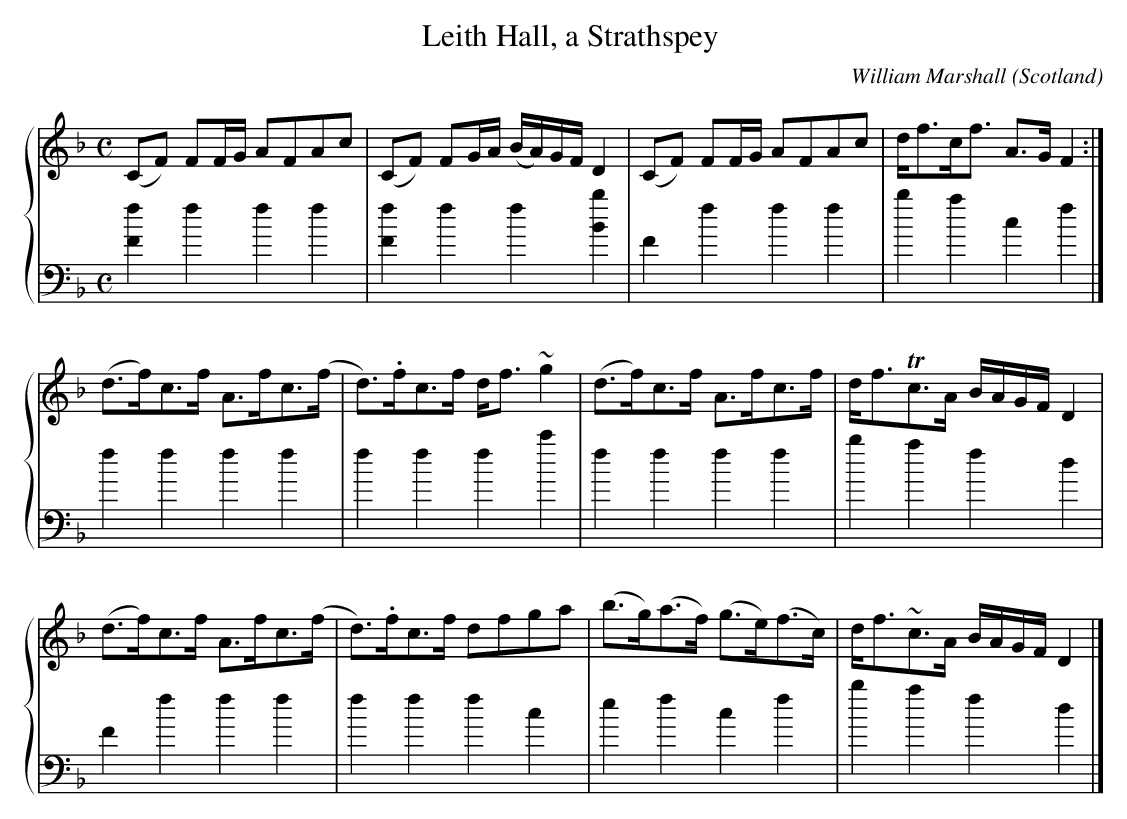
X:1
T:Leith Hall, a Strathspey
C:William Marshall
L:1/8
M:C
O:Scotland
K:F
%%staves {1 2}
V:1
(CF) FF/G/ AFAc | (CF) FG/A/ (B/A/)G/F/ D2 | \
(CF) FF/G/ AFAc | d<fc<f A>G F2 :|
(d>f)c>f A>fc>(f | d)>.fc>f d<f ~g2 | \
(d>f)c>f A>fc>f | d<f!trill!c>A B/A/G/F/ D2 |
(d>f)c>f A>fc>(f | d)>.fc>f dfga | \
(b>g)(a>f) (g>e)(f>c) | d<f~c>A B/A/G/F/ D2 |]
V:2 clef=bass
L:1/4
[Ff]fff | [Ff]ff[Bb] | Ffff | bacf |] \
ffff | fffc' | ffff | bafd | Ffff | fffc | efcf | bafd |]
